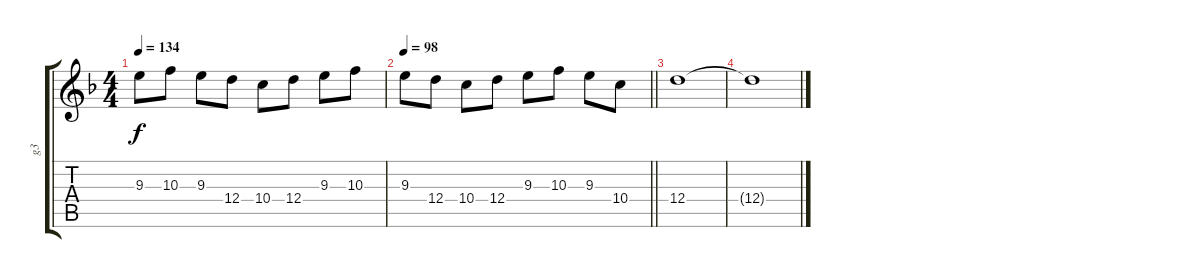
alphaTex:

\track ("g3" "g3") {instrument distortionguitar}
\staff {score tabs}
\tuning (E4 B3 G3 D3 A2 D2) {hide}
\ts (4 4)
\tempo 134
\clef g2
\ks f
9.3.8{dy f} 10.3.8 9.3.8 12.4.8 10.4.8 12.4.8 9.3.8 10.3.8 |
\tempo 98
\barLineRight lightlight
9.3.8 12.4.8 10.4.8 12.4.8 9.3.8 10.3.8 9.3.8 10.4.8 |
12.4.1 |
12.4{t}.1
